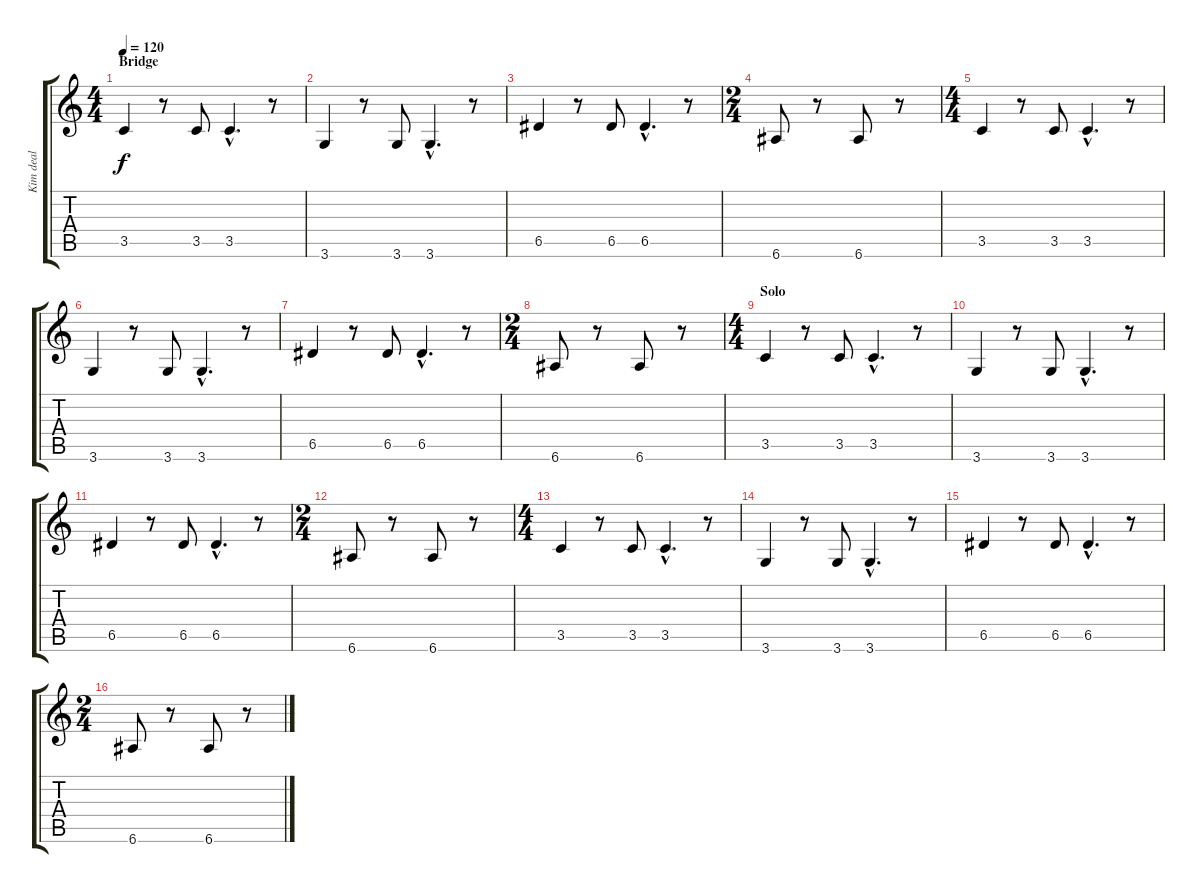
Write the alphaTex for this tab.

\track ("Kim deal" "Kim deal") {instrument electricbasspick}
\staff {score tabs}
\tuning (E4 B3 G3 D3 A2 E2) {hide}
\ts (4 4)
\section ("" "Bridge")
\tempo 120
\clef g2
\ks c
3.5.4{dy f} r.8 3.5.8 3.5{hac}.4{d} r.8 |
3.6.4 r.8 3.6.8 3.6{hac}.4{d} r.8 |
6.5.4 r.8 6.5.8 6.5{hac}.4{d} r.8 |
\ts (2 4)
6.6.8 r.8 6.6.8 r.8 |
\ts (4 4)
3.5.4 r.8 3.5.8 3.5{hac}.4{d} r.8 |
3.6.4 r.8 3.6.8 3.6{hac}.4{d} r.8 |
6.5.4 r.8 6.5.8 6.5{hac}.4{d} r.8 |
\ts (2 4)
6.6.8 r.8 6.6.8 r.8 |
\ts (4 4)
\section ("" "Solo")
3.5.4 r.8 3.5.8 3.5{hac}.4{d} r.8 |
3.6.4 r.8 3.6.8 3.6{hac}.4{d} r.8 |
6.5.4 r.8 6.5.8 6.5{hac}.4{d} r.8 |
\ts (2 4)
6.6.8 r.8 6.6.8 r.8 |
\ts (4 4)
3.5.4 r.8 3.5.8 3.5{hac}.4{d} r.8 |
3.6.4 r.8 3.6.8 3.6{hac}.4{d} r.8 |
6.5.4 r.8 6.5.8 6.5{hac}.4{d} r.8 |
\ts (2 4)
6.6.8 r.8 6.6.8 r.8
